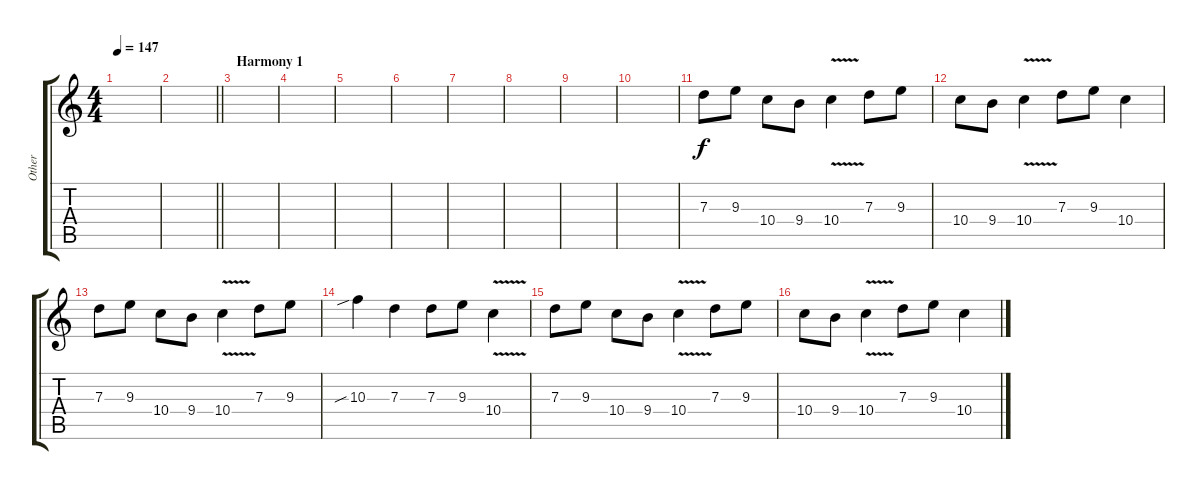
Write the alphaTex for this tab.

\track ("Other" "Other") {instrument distortionguitar}
\staff {score tabs}
\tuning (E4 B3 G3 D3 A2 E2) {hide}
\ts (4 4)
\tempo 147
\clef g2
\ks c
|
\barLineRight lightlight
|
\section ("" "Harmony 1")
|
|
|
|
|
|
|
|
7.3.8 9.3.8 10.4.8 9.4.8 10.4{v}.4 7.3.8 9.3.8 |
10.4.8 9.4.8 10.4{v}.4 7.3.8 9.3.8 10.4.4 |
7.3.8 9.3.8 10.4.8 9.4.8 10.4{v}.4 7.3.8 9.3.8 |
10.3{sib}.4 7.3.4 7.3.8 9.3.8 10.4{v}.4 |
7.3.8 9.3.8 10.4.8 9.4.8 10.4{v}.4 7.3.8 9.3.8 |
10.4.8 9.4.8 10.4{v}.4 7.3.8 9.3.8 10.4.4
